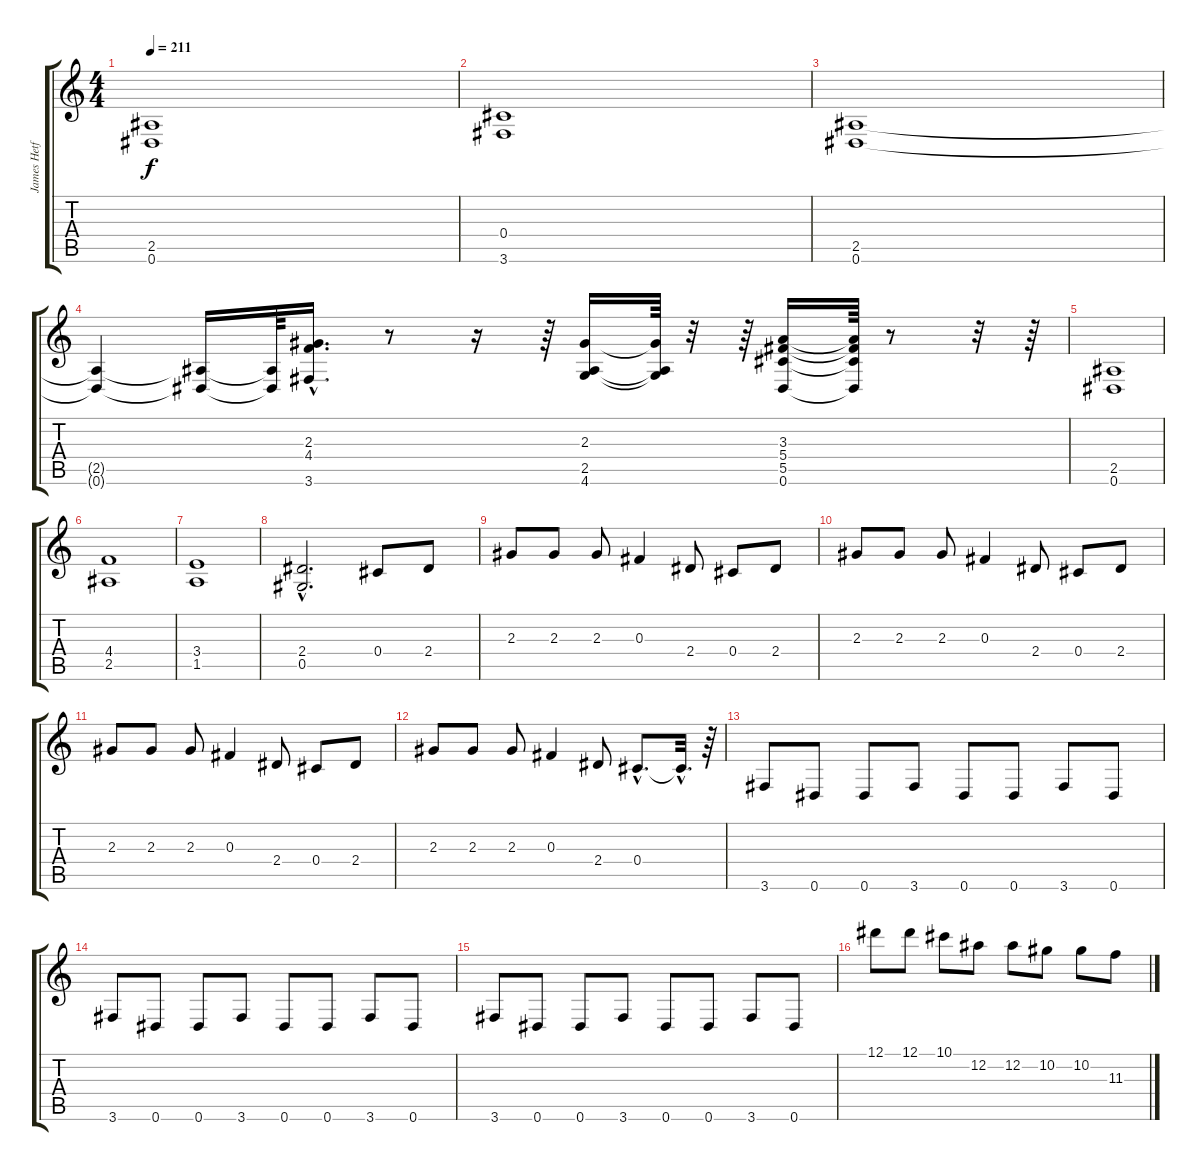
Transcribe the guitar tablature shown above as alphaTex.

\track ("James Hetfield (Guitar)" "James Hetf") {instrument overdrivenguitar}
\staff {score tabs}
\tuning (Eb4 Bb3 Gb3 Db3 Ab2 Eb2) {hide}
\ts (4 4)
\tempo 211
\clef g2
\ks c
(2.5 0.6).1{dy f} |
(0.4 3.6).1 |
(2.5 0.6).1 |
(2.5{t} 0.6{t}).4 (2.5{t} 0.6{t}).16 (2.5{t} 0.6{t}).64 (2.3{hac} 4.4{hac} 3.6{hac}).16{d} r.8 r.16 r.64 (2.3 2.5 4.6).16 (2.3{t} 2.5{t} 4.6{t}).64 r.32 r.64 (3.3 5.4 5.5 0.6).16 (3.3{t} 5.4{t} 5.5{t} 0.6{t}).64 r.8 r.32 r.64 |
(2.5 0.6).1 |
(4.4 2.5).1 |
(3.4 1.5).1 |
(2.4{hac} 0.5{hac}).2{d} 0.4.8 2.4.8 |
2.3.8 2.3.8 2.3.8 0.3.4 2.4.8 0.4.8 2.4.8 |
2.3.8 2.3.8 2.3.8 0.3.4 2.4.8 0.4.8 2.4.8 |
2.3.8 2.3.8 2.3.8 0.3.4 2.4.8 0.4.8 2.4.8 |
2.3.8 2.3.8 2.3.8 0.3.4 2.4.8 0.4{hac}.8{d} 0.4{hac t}.32{d} r.64 |
3.6.8 0.6.8 0.6.8 3.6.8 0.6.8 0.6.8 3.6.8 0.6.8 |
3.6.8 0.6.8 0.6.8 3.6.8 0.6.8 0.6.8 3.6.8 0.6.8 |
3.6.8 0.6.8 0.6.8 3.6.8 0.6.8 0.6.8 3.6.8 0.6.8 |
12.1.8 12.1.8 10.1.8 12.2.8 12.2.8 10.2.8 10.2.8 11.3.8
